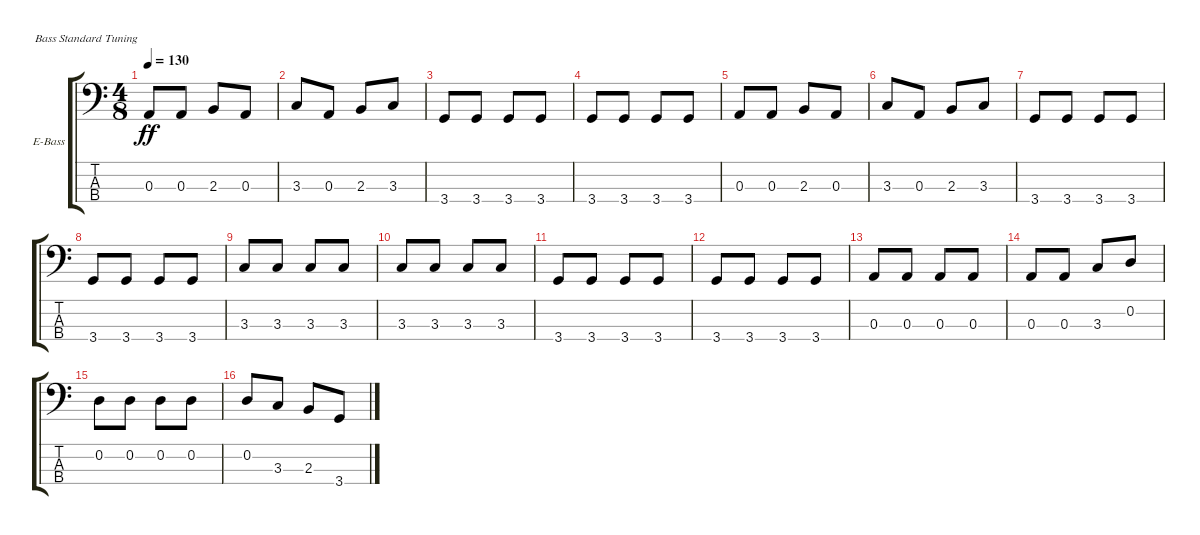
\bracketExtendMode groupsimilarinstruments
\firstSystemTrackNameOrientation horizontal
\otherSystemsTrackNameOrientation horizontal
\track ("Бас" "E-Bass") {instrument electricbasspick}
\staff {score tabs}
\tuning (G2 D2 A1 E1)
\ts (4 8)
\tempo 130
\clef f4
\ks c
0.3.8{dy ff} 0.3.8 2.3.8 0.3.8 |
3.3.8 0.3.8 2.3.8 3.3.8 |
3.4.8 3.4.8 3.4.8 3.4.8 |
3.4.8 3.4.8 3.4.8 3.4.8 |
0.3.8 0.3.8 2.3.8 0.3.8 |
3.3.8 0.3.8 2.3.8 3.3.8 |
3.4.8 3.4.8 3.4.8 3.4.8 |
3.4.8 3.4.8 3.4.8 3.4.8 |
3.3.8 3.3.8 3.3.8 3.3.8 |
3.3.8 3.3.8 3.3.8 3.3.8 |
3.4.8 3.4.8 3.4.8 3.4.8 |
3.4.8 3.4.8 3.4.8 3.4.8 |
0.3.8 0.3.8 0.3.8 0.3.8 |
0.3.8 0.3.8 3.3.8 0.2.8 |
0.2.8 0.2.8 0.2.8 0.2.8 |
0.2.8 3.3.8 2.3.8 3.4.8
